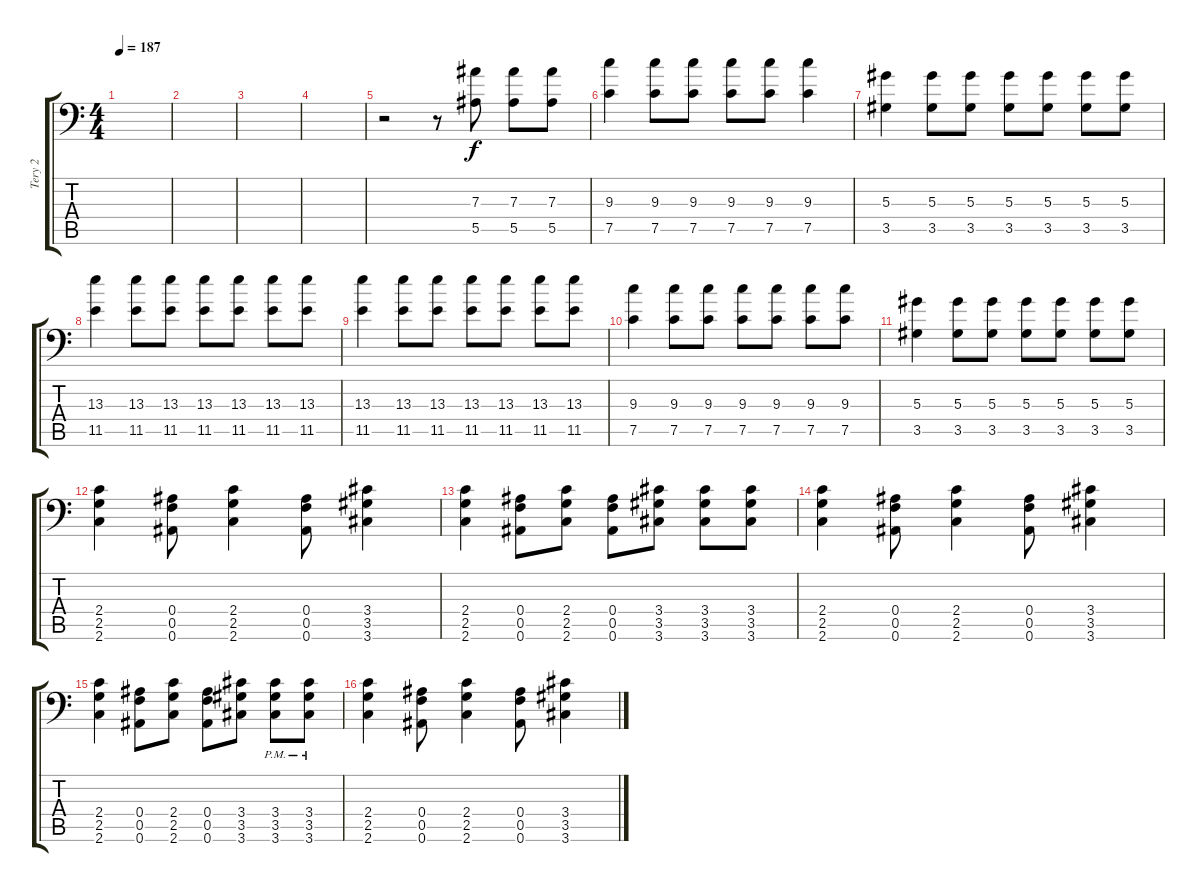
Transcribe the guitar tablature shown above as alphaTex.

\track ("Tery 2" "Tery 2") {instrument distortionguitar}
\staff {score tabs}
\tuning (C4 G3 Eb3 Bb2 F2 Bb1) {hide}
\ts (4 4)
\tempo 187
\clef f4
\ks c
|
|
|
|
r.2 r.8 (7.3 5.5).8 (7.3 5.5).8 (7.3 5.5).8 |
(9.3 7.5).4 (9.3 7.5).8 (9.3 7.5).8 (9.3 7.5).8 (9.3 7.5).8 (9.3 7.5).4 |
(5.3 3.5).4 (5.3 3.5).8 (5.3 3.5).8 (5.3 3.5).8 (5.3 3.5).8 (5.3 3.5).8 (5.3 3.5).8 |
(13.3 11.5).4 (13.3 11.5).8 (13.3 11.5).8 (13.3 11.5).8 (13.3 11.5).8 (13.3 11.5).8 (13.3 11.5).8 |
(13.3 11.5).4 (13.3 11.5).8 (13.3 11.5).8 (13.3 11.5).8 (13.3 11.5).8 (13.3 11.5).8 (13.3 11.5).8 |
(9.3 7.5).4 (9.3 7.5).8 (9.3 7.5).8 (9.3 7.5).8 (9.3 7.5).8 (9.3 7.5).8 (9.3 7.5).8 |
(5.3 3.5).4 (5.3 3.5).8 (5.3 3.5).8 (5.3 3.5).8 (5.3 3.5).8 (5.3 3.5).8 (5.3 3.5).8 |
(2.4 2.5 2.6).4 (0.4 0.5 0.6).8 (2.4 2.5 2.6).4 (0.4 0.5 0.6).8 (3.4 3.5 3.6).4 |
(2.4 2.5 2.6).4 (0.4 0.5 0.6).8 (2.4 2.5 2.6).8 (0.4 0.5 0.6).8 (3.4 3.5 3.6).8 (3.4 3.5 3.6).8 (3.4 3.5 3.6).8 |
(2.4 2.5 2.6).4 (0.4 0.5 0.6).8 (2.4 2.5 2.6).4 (0.4 0.5 0.6).8 (3.4 3.5 3.6).4 |
(2.4 2.5 2.6).4 (0.4 0.5 0.6).8 (2.4 2.5 2.6).8 (0.4 0.5 0.6).8 (3.4 3.5 3.6).8 (3.4{pm} 3.5{pm} 3.6{pm}).8 (3.4{pm} 3.5{pm} 3.6{pm}).8 |
(2.4 2.5 2.6).4 (0.4 0.5 0.6).8 (2.4 2.5 2.6).4 (0.4 0.5 0.6).8 (3.4 3.5 3.6).4
